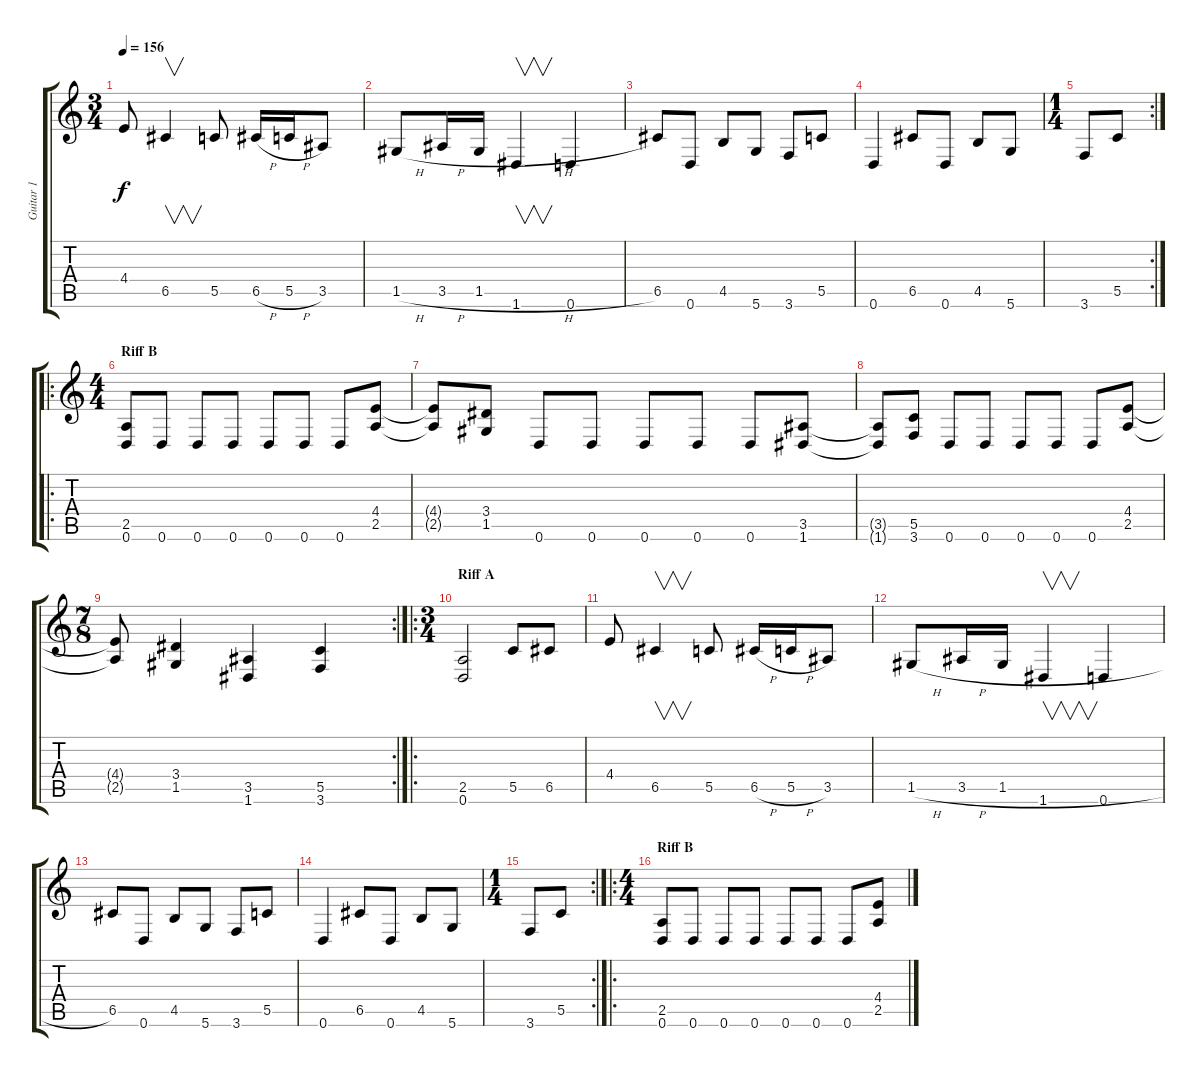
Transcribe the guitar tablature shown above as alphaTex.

\track ("Guitar 1" "Guitar 1") {instrument distortionguitar}
\staff {score tabs}
\tuning (D4 A3 F3 C3 G2 D2) {hide}
\ts (3 4)
\tempo 156
\clef g2
\ks c
4.4.8{dy f} 6.5.4{v} 5.5.8 6.5{h}.16 5.5{h}.16 3.5.8 |
1.5{h}.8 3.5{h}.16 1.5{h}.16 1.6.4{v} 0.6.4 |
6.5.8 0.6.8 4.5.8 5.6.8 3.6.8 5.5.8 |
0.6.4 6.5.8 0.6.8 4.5.8 5.6.8 |
\rc 2
\ts (1 4)
3.6.8 5.5.8 |
\ro
\ts (4 4)
\section ("" "Riff B")
(2.5 0.6).8 0.6.8 0.6.8 0.6.8 0.6.8 0.6.8 0.6.8 (4.4 2.5).8 |
(4.4{t} 2.5{t}).8 (3.4 1.5).8 0.6.8 0.6.8 0.6.8 0.6.8 0.6.8 (3.5 1.6).8 |
(3.5{t} 1.6{t}).8 (5.5 3.6).8 0.6.8 0.6.8 0.6.8 0.6.8 0.6.8 (4.4 2.5).8 |
\rc 2
\ts (7 8)
(4.4{t} 2.5{t}).8 (3.4 1.5).4 (3.5 1.6).4 (5.5 3.6).4 |
\ro
\ts (3 4)
\section ("" "Riff A")
(2.5 0.6).2 5.5.8 6.5.8 |
4.4.8 6.5.4{v} 5.5.8 6.5{h}.16 5.5{h}.16 3.5.8 |
1.5{h}.8 3.5{h}.16 1.5{h}.16 1.6.4{v} 0.6.4 |
6.5.8 0.6.8 4.5.8 5.6.8 3.6.8 5.5.8 |
0.6.4 6.5.8 0.6.8 4.5.8 5.6.8 |
\rc 2
\ts (1 4)
3.6.8 5.5.8 |
\ro
\ts (4 4)
\section ("" "Riff B")
(2.5 0.6).8 0.6.8 0.6.8 0.6.8 0.6.8 0.6.8 0.6.8 (4.4 2.5).8
